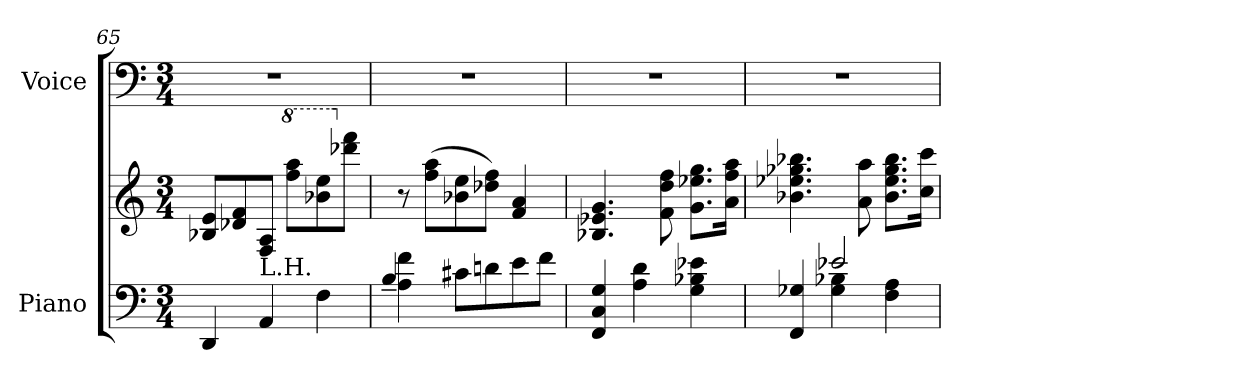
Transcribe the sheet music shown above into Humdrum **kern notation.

**kern	**kern	**kern
*part2	*part2	*part1
*staff3	*staff2	*staff1
*I"Piano	*	*I"Voice
*I'Pno.	*	*I'Voice
*clefF4	*clefG2	*clefF4
*k[]	*k[]	*k[]
*M3/4	*M3/4	*M3/4
=65	=65	=65
!	!	!LO:N:vis=1
4DDi/	8B-Xi/ 8eiL	2.r
.	8d-Xi/ 8fi	.
!	!LO:TX:b:t=L.H.	!
4AAi/	8Fi/ 8AiJ	.
*	*8va	*
.	8fffi\ 8aaaiL	.
4Fi\	8bb-Xi\ 8eeei	.
*	*X8va	*
.	8ddd-Xi\ 8fffiJ	.
=66	=66	=66
*^	*	*
!	!	!	!LO:N:vis=1
4Ai\ 4fi	4B~i/	8r	2.r
.	.	(8ffi\ 8aaiL	.
8c#Xi\L	2ryy	8b-Xi\ 8eei	.
8dni\	.	8dd-Xi\ 8ffiJ)	.
8ei\	.	4fi/ 4ai	.
8fi\J	.	.	.
*v	*v	*	*
=67	=67	=67
!	!	!LO:N:vis=1
4FFi/ 4Ci 4Gi	4.B-Xi/ 4.e-Xi 4.gi	2.r
4Ai\ 4di	.	.
.	8fi\ 8ddi 8ffi	.
4Gi\ 4B-Xi 4e-Xi	8.gi\ 8.ee-Xi 8.ggiL	.
.	16ai\ 16ffi 16aaiJk	.
!!LO:LB:g=z
=68	=68	=68
*^	*	*
!	!	!	!LO:N:vis=1
4FFi/ 4G-Xi	4ryy	4.b-Xi\ 4.ee-Xi 4.gg-Xi 4.bb-Xi	2.r
2e-Xi/	4G-i\ 4B-Xi	.	.
.	.	8ai\ 8aai	.
.	4Fi\ 4Ai	8.b-i\ 8.ee-i 8.gg-i 8.bb-iL	.
.	.	16cci\ 16ccciJk	.
*v	*v	*	*
=	=	=
*-	*-	*-
